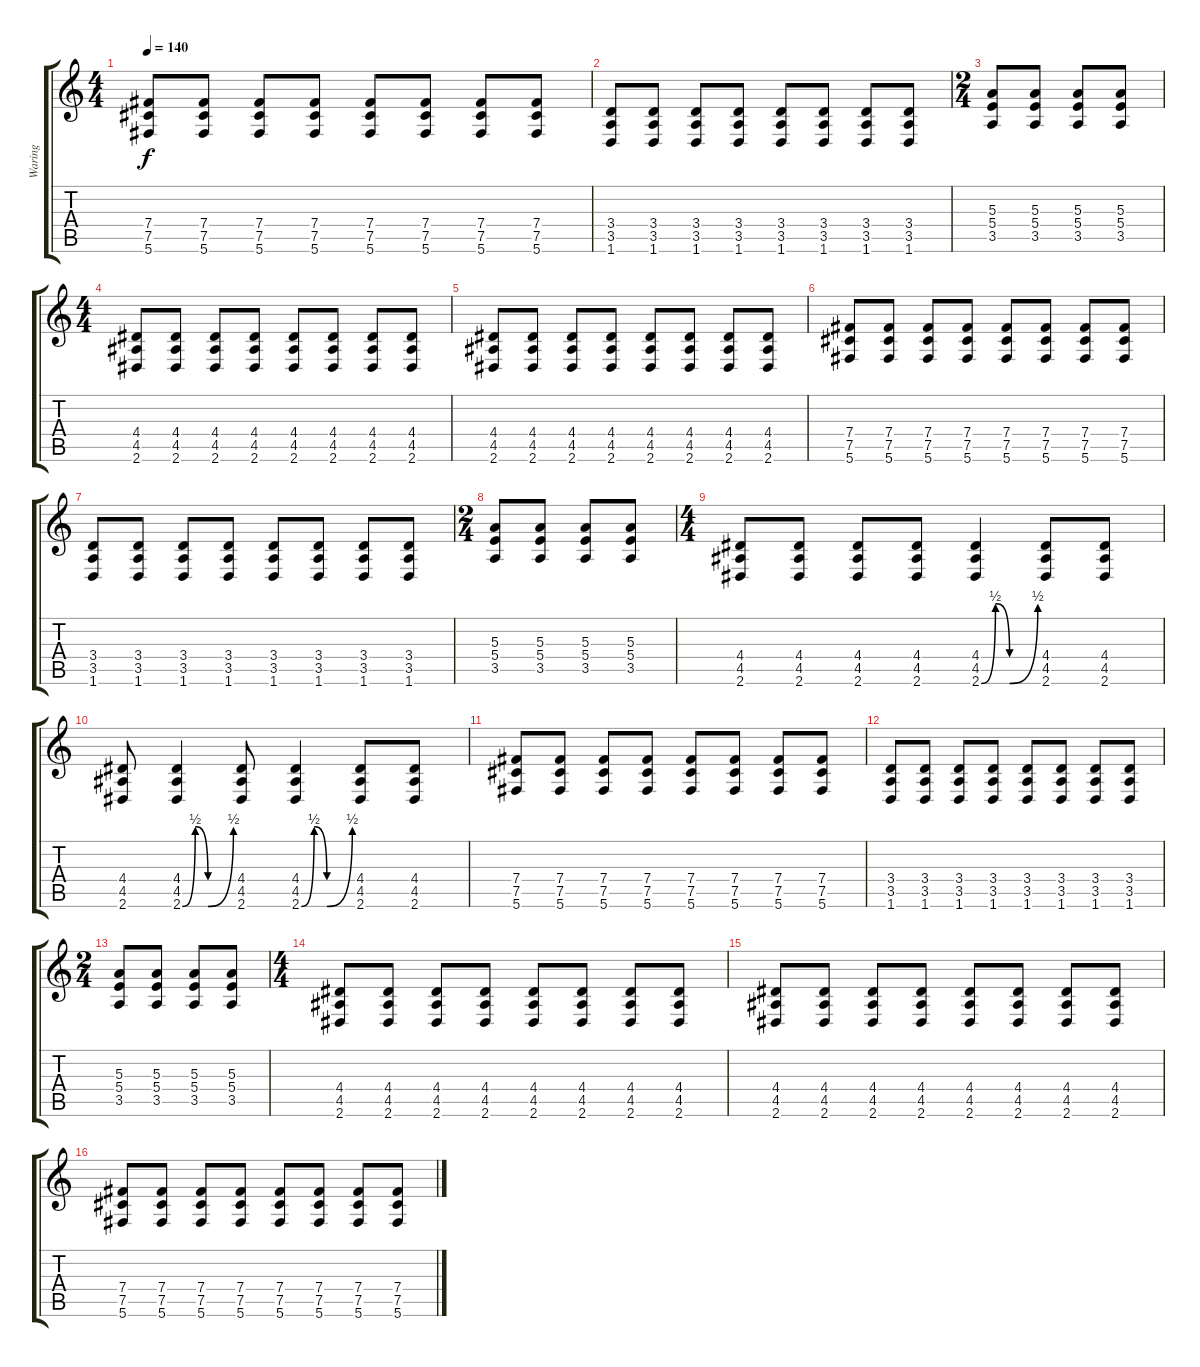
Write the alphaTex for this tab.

\track ("Waring" "Waring") {instrument distortionguitar}
\staff {score tabs}
\tuning (Db4 Ab3 E3 B2 Gb2 Db2) {hide}
\ts (4 4)
\tempo 140
\clef g2
\ks c
(7.4 7.5 5.6).8{dy f} (7.4 7.5 5.6).8 (7.4 7.5 5.6).8 (7.4 7.5 5.6).8 (7.4 7.5 5.6).8 (7.4 7.5 5.6).8 (7.4 7.5 5.6).8 (7.4 7.5 5.6).8 |
(3.4 3.5 1.6).8 (3.4 3.5 1.6).8 (3.4 3.5 1.6).8 (3.4 3.5 1.6).8 (3.4 3.5 1.6).8 (3.4 3.5 1.6).8 (3.4 3.5 1.6).8 (3.4 3.5 1.6).8 |
\ts (2 4)
(5.3 5.4 3.5).8 (5.3 5.4 3.5).8 (5.3 5.4 3.5).8 (5.3 5.4 3.5).8 |
\ts (4 4)
(4.4 4.5 2.6).8 (4.4 4.5 2.6).8 (4.4 4.5 2.6).8 (4.4 4.5 2.6).8 (4.4 4.5 2.6).8 (4.4 4.5 2.6).8 (4.4 4.5 2.6).8 (4.4 4.5 2.6).8 |
(4.4 4.5 2.6).8 (4.4 4.5 2.6).8 (4.4 4.5 2.6).8 (4.4 4.5 2.6).8 (4.4 4.5 2.6).8 (4.4 4.5 2.6).8 (4.4 4.5 2.6).8 (4.4 4.5 2.6).8 |
(7.4 7.5 5.6).8 (7.4 7.5 5.6).8 (7.4 7.5 5.6).8 (7.4 7.5 5.6).8 (7.4 7.5 5.6).8 (7.4 7.5 5.6).8 (7.4 7.5 5.6).8 (7.4 7.5 5.6).8 |
(3.4 3.5 1.6).8 (3.4 3.5 1.6).8 (3.4 3.5 1.6).8 (3.4 3.5 1.6).8 (3.4 3.5 1.6).8 (3.4 3.5 1.6).8 (3.4 3.5 1.6).8 (3.4 3.5 1.6).8 |
\ts (2 4)
(5.3 5.4 3.5).8 (5.3 5.4 3.5).8 (5.3 5.4 3.5).8 (5.3 5.4 3.5).8 |
\ts (4 4)
(4.4 4.5 2.6).8 (4.4 4.5 2.6).8 (4.4 4.5 2.6).8 (4.4 4.5 2.6).8 (4.4 4.5 2.6{be (custom 0 0 15 2 30 0 60 2)}).4 (4.4 4.5 2.6).8 (4.4 4.5 2.6).8 |
(4.4 4.5 2.6).8 (4.4 4.5 2.6{be (custom 0 0 15 2 30 0 60 2)}).4 (4.4 4.5 2.6).8 (4.4 4.5 2.6{be (custom 0 0 15 2 30 0 60 2)}).4 (4.4 4.5 2.6).8 (4.4 4.5 2.6).8 |
(7.4 7.5 5.6).8 (7.4 7.5 5.6).8 (7.4 7.5 5.6).8 (7.4 7.5 5.6).8 (7.4 7.5 5.6).8 (7.4 7.5 5.6).8 (7.4 7.5 5.6).8 (7.4 7.5 5.6).8 |
(3.4 3.5 1.6).8 (3.4 3.5 1.6).8 (3.4 3.5 1.6).8 (3.4 3.5 1.6).8 (3.4 3.5 1.6).8 (3.4 3.5 1.6).8 (3.4 3.5 1.6).8 (3.4 3.5 1.6).8 |
\ts (2 4)
(5.3 5.4 3.5).8 (5.3 5.4 3.5).8 (5.3 5.4 3.5).8 (5.3 5.4 3.5).8 |
\ts (4 4)
(4.4 4.5 2.6).8 (4.4 4.5 2.6).8 (4.4 4.5 2.6).8 (4.4 4.5 2.6).8 (4.4 4.5 2.6).8 (4.4 4.5 2.6).8 (4.4 4.5 2.6).8 (4.4 4.5 2.6).8 |
(4.4 4.5 2.6).8 (4.4 4.5 2.6).8 (4.4 4.5 2.6).8 (4.4 4.5 2.6).8 (4.4 4.5 2.6).8 (4.4 4.5 2.6).8 (4.4 4.5 2.6).8 (4.4 4.5 2.6).8 |
(7.4 7.5 5.6).8 (7.4 7.5 5.6).8 (7.4 7.5 5.6).8 (7.4 7.5 5.6).8 (7.4 7.5 5.6).8 (7.4 7.5 5.6).8 (7.4 7.5 5.6).8 (7.4 7.5 5.6).8
